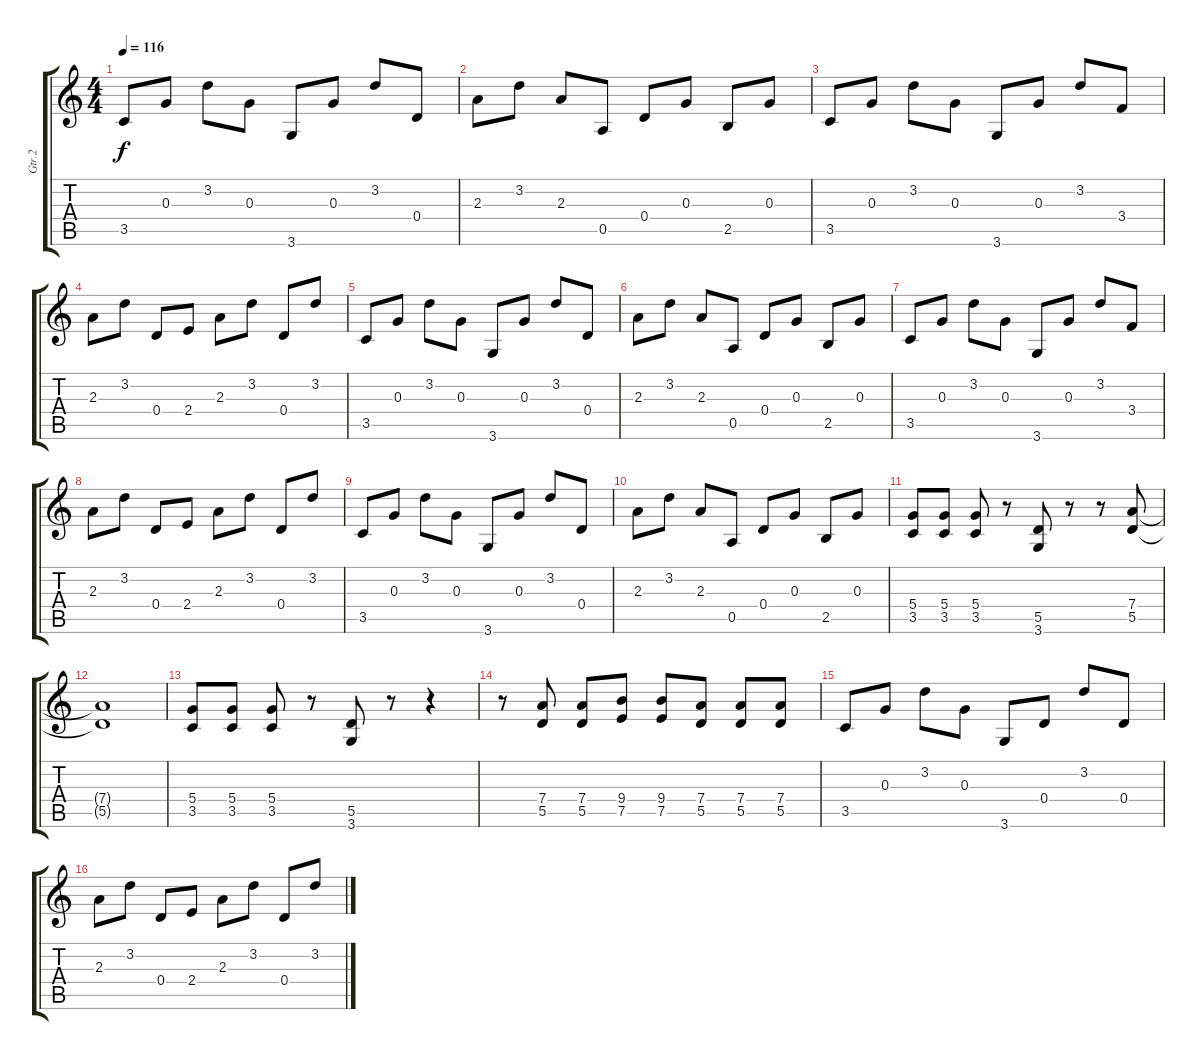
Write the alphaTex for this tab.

\track ("Gtr.2" "Gtr.2") {instrument overdrivenguitar}
\staff {score tabs}
\tuning (E4 B3 G3 D3 A2 E2) {hide}
\ts (4 4)
\tempo 116
\clef g2
\ks c
3.5.8{dy f} 0.3.8 3.2.8 0.3.8 3.6.8 0.3.8 3.2.8 0.4.8 |
2.3.8 3.2.8 2.3.8 0.5.8 0.4.8 0.3.8 2.5.8 0.3.8 |
3.5.8 0.3.8 3.2.8 0.3.8 3.6.8 0.3.8 3.2.8 3.4.8 |
2.3.8 3.2.8 0.4.8 2.4.8 2.3.8 3.2.8 0.4.8 3.2.8 |
3.5.8 0.3.8 3.2.8 0.3.8 3.6.8 0.3.8 3.2.8 0.4.8 |
2.3.8 3.2.8 2.3.8 0.5.8 0.4.8 0.3.8 2.5.8 0.3.8 |
3.5.8 0.3.8 3.2.8 0.3.8 3.6.8 0.3.8 3.2.8 3.4.8 |
2.3.8 3.2.8 0.4.8 2.4.8 2.3.8 3.2.8 0.4.8 3.2.8 |
3.5.8 0.3.8 3.2.8 0.3.8 3.6.8 0.3.8 3.2.8 0.4.8 |
2.3.8 3.2.8 2.3.8 0.5.8 0.4.8 0.3.8 2.5.8 0.3.8 |
(5.4 3.5).8 (5.4 3.5).8 (5.4 3.5).8 r.8 (5.5 3.6).8 r.8 r.8 (7.4 5.5).8 |
(7.4{t} 5.5{t}).1 |
(5.4 3.5).8 (5.4 3.5).8 (5.4 3.5).8 r.8 (5.5 3.6).8 r.8 r.4 |
r.8 (7.4 5.5).8 (7.4 5.5).8 (9.4 7.5).8 (9.4 7.5).8 (7.4 5.5).8 (7.4 5.5).8 (7.4 5.5).8 |
3.5.8 0.3.8 3.2.8 0.3.8 3.6.8 0.4.8 3.2.8 0.4.8 |
2.3.8 3.2.8 0.4.8 2.4.8 2.3.8 3.2.8 0.4.8 3.2.8
